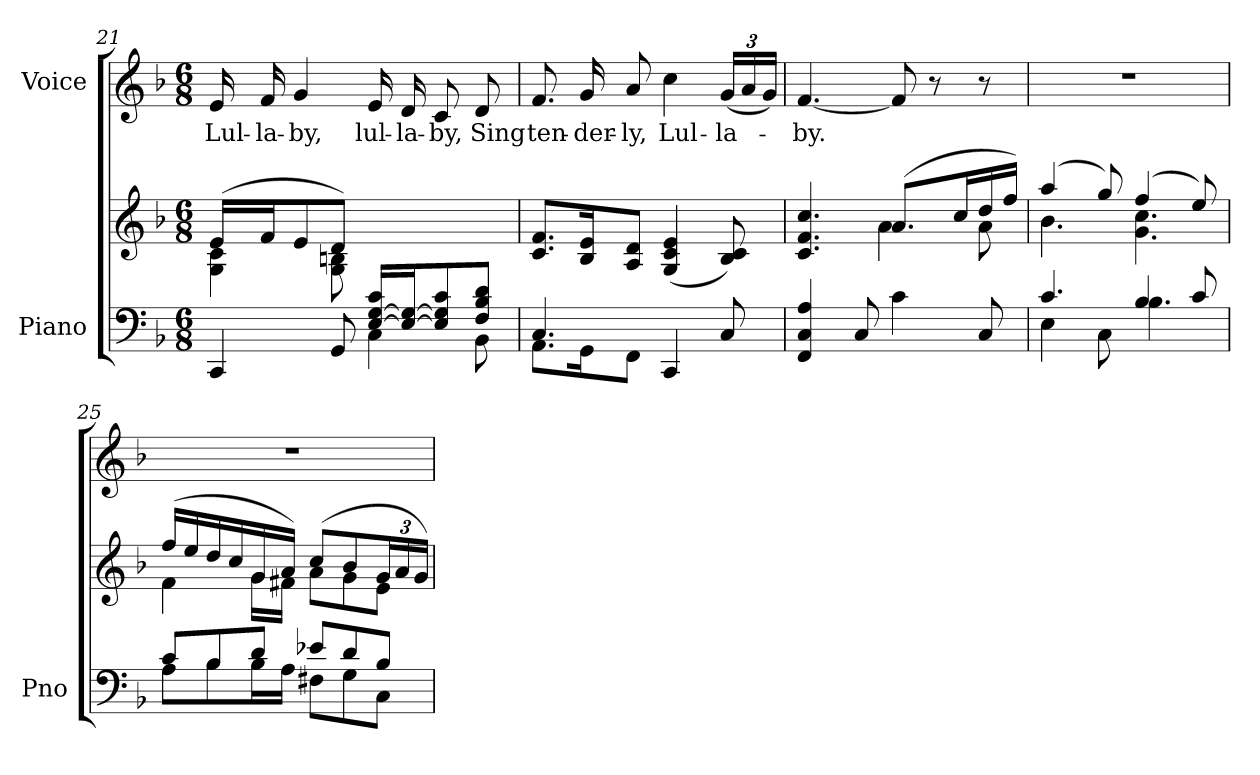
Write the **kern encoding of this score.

**kern	**kern	**kern	**text
*part2	*part2	*part1	*part1
*staff3	*staff2	*staff1	*staff1
*I"Piano	*	*I"Voice	*
*I'Pno	*	*	*
*clefF4	*clefG2	*clefG2	*
*k[b-]	*k[b-]	*k[b-]	*
*M6/8	*M6/8	*M6/8	*
=21	=21	=21	=21
*^	*^	*	*
4.ryy	4CC/	(16e/LL	4G\ 4c\	16e/	Lul-
.	.	16f/J	.	16f/	-la-
.	.	8e/	.	4g/	-by,
.	8GG/	8d/J)	8G\ 8Bn\	.	.
[>16E/ [16G/ 16c/LL	4C\	4.ryy	4.ryy	16e/	lul-
16E/_ 16G/_J	.	.	.	16d/	-la-
8E/] 8G/] 8c/	.	.	.	8c/	-by,
8F/ 8B-/ 8d/J	8BB-\	.	.	8d/	Sing
*	*	*v	*v	*	*
=22	=22	=22	=22	=22
4.C/	8.AA\L	8.c/ 8.f/L	8.f/	ten-
.	16GG\K	16B-/ 16e/K	16g/	-der-
.	8FF\J	8A/ 8d/J	8a/	-ly,
4CC/	4.ryy	(>4G/ 4c/ 4e/	4cc\	Lul-
*	*	*	*Xbrackettup	*
8C/	.	8B-/ 8c/)	(>24g/LL	-la-
.	.	.	24a/	.
.	.	.	24g/JJ)	.
*v	*v	*	*	*
=23	=23	=23	=23
*	*^	*	*
4FF/ 4C/ 4A/	4.c/ 4.f/ 4.cc/	4.ryy	[4.f/	-by.
8C/	.	.	.	.
!	!LO:N:head=solid	!LO:N:head=solid	!	!
4c\	(8.a/L	4a\	8f/]	.
.	.	.	8r	.
.	16cc/L	.	.	.
8C/	16dd/	8a\	8r	.
.	16ff/JJ)	.	.	.
=24	=24	=24	=24	=24
*^	*	*	*	*
4.c/	4E\	(4aa/	4.b-\	2.r	.
.	8C\	8gg/)	.	.	.
!	!LO:N:head=solid	!	!	!	!
4B-/	4.B-\	(4ff/	4.g\ 4.cc\	.	.
8c/	.	8ee/)	.	.	.
=25	=25	=25	=25	=25	=25
8c/L	8A\L	(16ff/LL	4f\	2.r	.
.	.	16ee/	.	.	.
8B-/	8B-\	16dd/	.	.	.
.	.	16cc/	.	.	.
8d/J	16B-\L	16g/	16g\LL	.	.
.	16A\JJ	16a/JJ)	16f#X\JJ	.	.
8e-X/L	8F#X\L	(8cc/L	8a\L	.	.
8d/	8G\	8b-/	8g\	.	.
*	*	*Xbrackettup	*	*	*
8B-/J	8C\J	24g/L	8e\J	.	.
.	.	24a/	.	.	.
.	.	24g/JJ)	.	.	.
*v	*v	*	*	*	*
*	*v	*v	*	*
=	=	=	=
*-	*-	*-	*-
